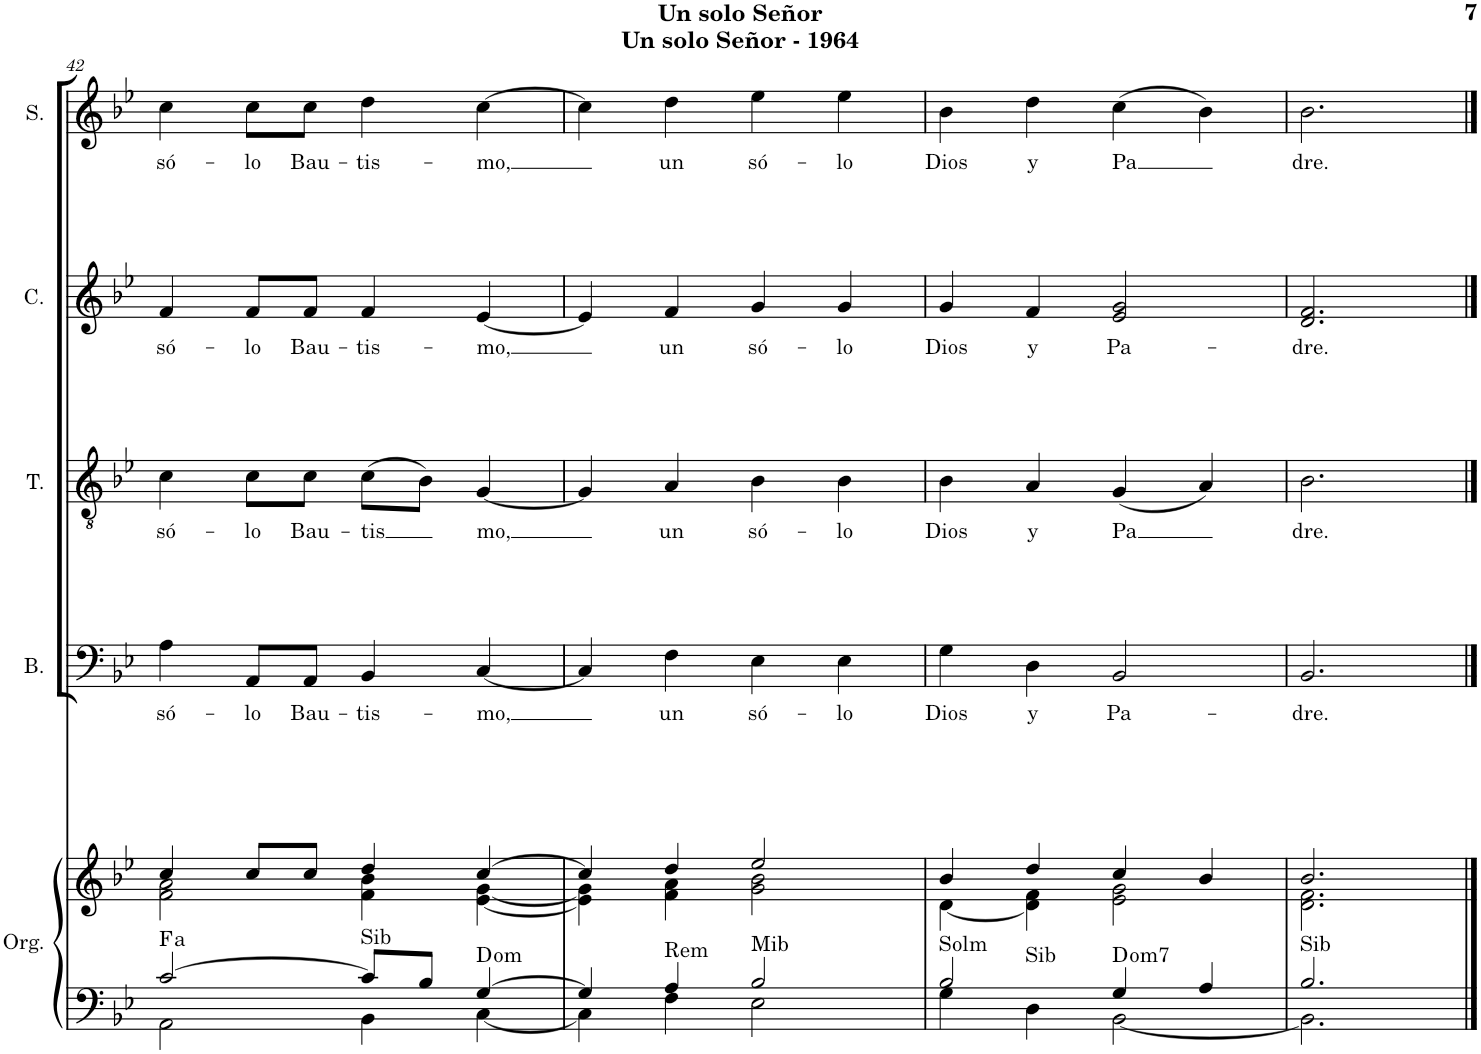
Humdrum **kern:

**kern	**kern	**harte	**kern	**text	**kern	**text	**kern	**text	**kern	**text
*part5	*part5	*part5	*part4	*part4	*part3	*part3	*part2	*part2	*part1	*part1
*staff6	*staff5	*	*staff4	*staff4	*staff3	*staff3	*staff2	*staff2	*staff1	*staff1
*I"Órgano	*	*	*I"Bajo	*	*I"Tenor	*	*I"Contralto	*	*I"Soprano	*
*	*	*	*I'B.	*	*I'T.	*	*I'C.	*	*I'S.	*
!!LO:PB:g=z
*clefF4	*clefG2	*	*clefF4	*	*clefGv2	*	*clefG2	*	*clefG2	*
*k[b-e-]	*k[b-e-]	*	*k[b-e-]	*	*k[b-e-]	*	*k[b-e-]	*	*k[b-e-]	*
*M4/4	*M4/4	*	*M4/4	*	*M4/4	*	*M4/4	*	*M4/4	*
=42	=42	=42	=42	=42	=42	=42	=42	=42	=42	=42
*^	*^	*	*	*	*	*	*	*	*	*
!	!	!	!	!LO:H:kt=a	!	!LO:LY:b	!	!LO:LY:b	!	!LO:LY:b	!	!LO:LY:b
[2c/	2AA\	4cc/	2f\ 2a\	.	4A\	só-	4c\	só-	4f/	só-	4cc\	só-
!	!	!	!	!	!	!LO:LY:b	!	!LO:LY:b	!	!LO:LY:b	!	!LO:LY:b
.	.	8cc/L	.	.	8AA/L	-lo	8c\L	-lo	8f/L	-lo	8cc\L	-lo
!	!	!	!	!	!	!LO:LY:b	!	!LO:LY:b	!	!LO:LY:b	!	!LO:LY:b
.	.	8cc/J	.	.	8AA/J	Bau-	8c\J	Bau-	8f/J	Bau-	8cc\J	Bau-
!	!	!	!	!LO:H:kt=Sib	!	!LO:LY:b	!	!LO:LY:b	!	!LO:LY:b	!	!LO:LY:b
8c/L]	4BB-\	4dd/	4f\ 4b-\	N	4BB-/	-tis-	(8c\L	-tis	4f/	-tis-	4dd\	-tis-
8B-/J	.	.	.	.	.	.	8B-\J)	.	.	.	.	.
!	!	!	!	!	!	!LO:LY:b	!	!LO:LY:b	!	!LO:LY:b	!	!LO:LY:b
[4G/	[4C\	[4cc/	[4e-\ [4g\	D:dim	[4C/	-mo,	[4G/	mo,	[4e-/	-mo,	[4cc\	-mo,
=43	=43	=43	=43	=43	=43	=43	=43	=43	=43	=43	=43	=43
4G/]	4C\]	4cc/]	4e-\] 4g\]	.	4C/]	.	4G/]	.	4e-/]	.	4cc\]	.
!	!	!	!	!LO:H:kt=Rem	!	!LO:LY:b	!	!LO:LY:b	!	!LO:LY:b	!	!LO:LY:b
4A/	4F\	4dd/	4f\ 4a\	N	4F\	un	4A/	un	4f/	un	4dd\	un
!	!	!	!	!LO:H:kt=Mib	!	!LO:LY:b	!	!LO:LY:b	!	!LO:LY:b	!	!LO:LY:b
2B-/	2E-\	2ee-/	2g\ 2b-\	N	4E-\	só-	4B-\	só-	4g/	só-	4ee-\	só-
!	!	!	!	!	!	!LO:LY:b	!	!LO:LY:b	!	!LO:LY:b	!	!LO:LY:b
.	.	.	.	.	4E-\	-lo	4B-\	-lo	4g/	-lo	4ee-\	-lo
=44	=44	=44	=44	=44	=44	=44	=44	=44	=44	=44	=44	=44
!	!	!	!	!LO:H:n=1:kt=Solm	!	!LO:LY:b	!	!LO:LY:b	!	!LO:LY:b	!	!LO:LY:b
!	!	!	!	!LO:H:n=2:kt=Sib	!	!	!	!	!	!	!	!
2B-/	4G\	4b-/	[4d\	N N	4G\	Dios	4B-\	Dios	4g/	Dios	4b-\	Dios
!	!	!	!	!	!	!LO:LY:b	!	!LO:LY:b	!	!LO:LY:b	!	!LO:LY:b
.	4D\	4dd/	4d\] 4f\	.	4D\	y	4A/	y	4f/	y	4dd\	y
!	!	!	!	!	!	!LO:LY:b	!	!LO:LY:b	!	!LO:LY:b	!	!LO:LY:b
4G/	[2BB-\	4cc/	2e-\ 2g\	D:dim	2BB-/	Pa-	(4G/	Pa	2e-/ 2g/	Pa-	(4cc\	Pa
4A/	.	4b-/	.	.	.	.	4A/)	.	.	.	4b-\)	.
=45	=45	=45	=45	=45	=45	=45	=45	=45	=45	=45	=45	=45
!	!	!	!	!LO:H:kt=Sib	!	!LO:LY:b	!	!LO:LY:b	!	!LO:LY:b	!	!LO:LY:b
2.B-/	2.BB-\]	2.b-/	2.d\ 2.f\	N	2.BB-/	-dre.	2.B-\	dre.	2.d/ 2.f/	-dre.	2.b-\	dre.
*v	*v	*	*	*	*	*	*	*	*	*	*	*
*	*v	*v	*	*	*	*	*	*	*	*	*
==	==	==	==	==	==	==	==	==	==	==
*-	*-	*-	*-	*-	*-	*-	*-	*-	*-	*-
